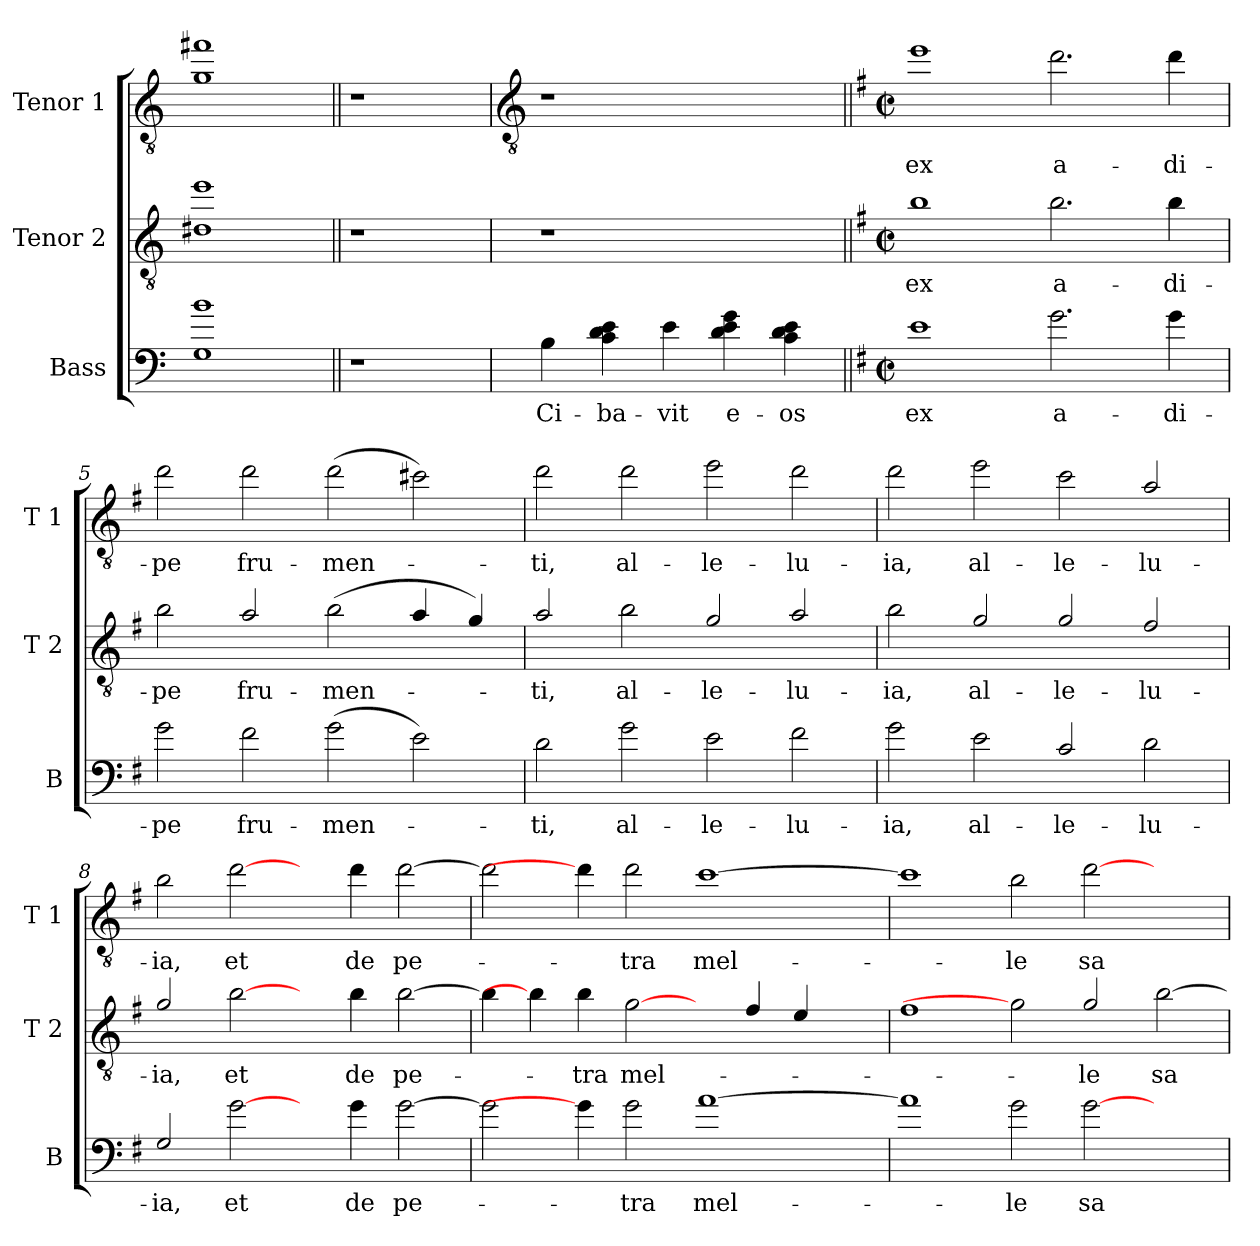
**kern	**text	**kern	**text	**kern	**text
*part3	*part3	*part2	*part2	*part1	*part1
*staff3	*staff3	*staff2	*staff2	*staff1	*staff1
*I"Bass	*	*I"Tenor 2	*	*I"Tenor 1	*
*I'B	*	*I'T 2	*	*I'T 1	*
*clefF4	*	*clefGv2	*	*clefGv2	*
*ITrd7c12	*	*ITrd7c12	*	*ITrd7c12	*
*k[]	*	*k[]	*	*k[]	*
*C:	*	*C:	*	*C:	*
=1	=1	=1	=1	=1	=1
1GG 1B	.	1D#X 1e	.	1G 1f#X	.
=2||	=2||	=2||	=2||	=2||	=2||
1r	.	1r	.	1r	.
=3	=3	=3	=3	=3	=3
*	*	*	*	*clefGv2	*
*k[]	*	*k[]	*	*k[]	*
*C:	*	*C:	*	*C:	*
!	!LO:LY:b	!	!	!	!
4BB	Ci-	1r	.	1r	.
!	!LO:LY:b	!	!	!	!
4C 4D 4E	-ba-	.	.	.	.
!	!LO:LY:b	!	!	!	!
4E	-vit	.	.	.	.
!	!LO:LY:b	!	!	!	!
4D 4E 4G	e-	.	.	.	.
!	!LO:LY:b	!	!	!	!
4C 4D 4E	-os	4ryy	.	4ryy	.
=4||	=4||	=4||	=4||	=4||	=4||
*k[f#]	*	*k[f#]	*	*k[f#]	*
*e:	*	*e:	*	*e:	*
*M2/2	*	*M2/2	*	*M2/2	*
*met(c|)	*	*met(c|)	*	*met(c|)	*
!	!LO:LY:b	!	!LO:LY:b	!	!LO:LY:b
1E	ex	1B	ex	1e	ex
!	!LO:LY:b	!	!LO:LY:b	!	!LO:LY:b
2.G\	a-	2.B\	a-	2.d\	a-
!	!LO:LY:b	!	!LO:LY:b	!	!LO:LY:b
4G\	-di-	4B\	-di-	4d\	-di-
=5	=5	=5	=5	=5	=5
!	!LO:LY:b	!	!LO:LY:b	!	!LO:LY:b
2G\	-pe	2B\	-pe	2d\	-pe
!	!LO:LY:b	!	!LO:LY:b	!	!LO:LY:b
2F#\	fru-	2A/	fru-	2d\	fru-
!	!LO:LY:b	!	!LO:LY:b	!	!LO:LY:b
(>2G\	-men-	(>2B\	-men-	(>2d\	-men-
2E\)	.	4A/	.	2c#X\)	.
.	.	4G/)	.	.	.
!!LO:LB:g=z
=6	=6	=6	=6	=6	=6
!	!LO:LY:b	!	!LO:LY:b	!	!LO:LY:b
2D\	-ti,	2A/	-ti,	2d\	-ti,
!	!LO:LY:b	!	!LO:LY:b	!	!LO:LY:b
2G\	al-	2B\	al-	2d\	al-
!	!LO:LY:b	!	!LO:LY:b	!	!LO:LY:b
2E\	-le-	2G/	-le-	2e\	-le-
!	!LO:LY:b	!	!LO:LY:b	!	!LO:LY:b
2F#\	-lu-	2A/	-lu-	2d\	-lu-
=7	=7	=7	=7	=7	=7
!	!LO:LY:b	!	!LO:LY:b	!	!LO:LY:b
2G\	-ia,	2B\	-ia,	2d\	-ia,
!	!LO:LY:b	!	!LO:LY:b	!	!LO:LY:b
2E\	al-	2G/	al-	2e\	al-
!	!LO:LY:b	!	!LO:LY:b	!	!LO:LY:b
2C/	-le-	2G/	-le-	2c\	-le-
!	!LO:LY:b	!	!LO:LY:b	!	!LO:LY:b
2D\	-lu-	2F#/	-lu-	2A/	-lu-
=8	=8	=8	=8	=8	=8
!	!LO:LY:b	!	!LO:LY:b	!	!LO:LY:b
2GG/	-ia,	2G/	-ia,	2B\	-ia,
!	!LO:LY:b	!	!LO:LY:b	!	!LO:LY:b
[2G\	et	[2B\	et	[2d\	et
4ryy	.	4ryy	.	4ryy	.
!	!LO:LY:b	!	!LO:LY:b	!	!LO:LY:b
4G\	de	4B\	de	4d\	de
!	!LO:LY:b	!	!LO:LY:b	!	!LO:LY:b
[2G\	pe-	[2B\	pe-	[2d\	pe-
=9	=9	=9	=9	=9	=9
2G\]	.	4B\]	.	2d\]	.
.	.	4B\]	.	.	.
!	!	!	!LO:LY:b	!	!
4G\]	.	4B\	-tra	4d\]	.
!	!LO:LY:b	!	!LO:LY:b	!	!LO:LY:b
2G\	-tra	[2G	mel-	2d\	-tra
!	!LO:LY:b	!	!	!	!LO:LY:b
[1A	mel-	4ryy	.	[1c	mel-
.	.	4F#/	.	.	.
.	.	4E/	.	.	.
.	.	4ryy	.	.	.
!!LO:LB:g=z
=10	=10	=10	=10	=10	=10
1A]	.	1F#	.	1c]	.
!	!LO:LY:b	!	!	!	!LO:LY:b
2G\	-le	2G]	.	2B\	-le
!	!LO:LY:b	!	!LO:LY:b	!	!LO:LY:b
[2G\	sa-	2G/	-le	[2d\	sa-
!	!	!	!LO:LY:b	!	!
2ryy	.	[2B\	sa-	2ryy	.
=	=	=	=	=	=
*-	*-	*-	*-	*-	*-
